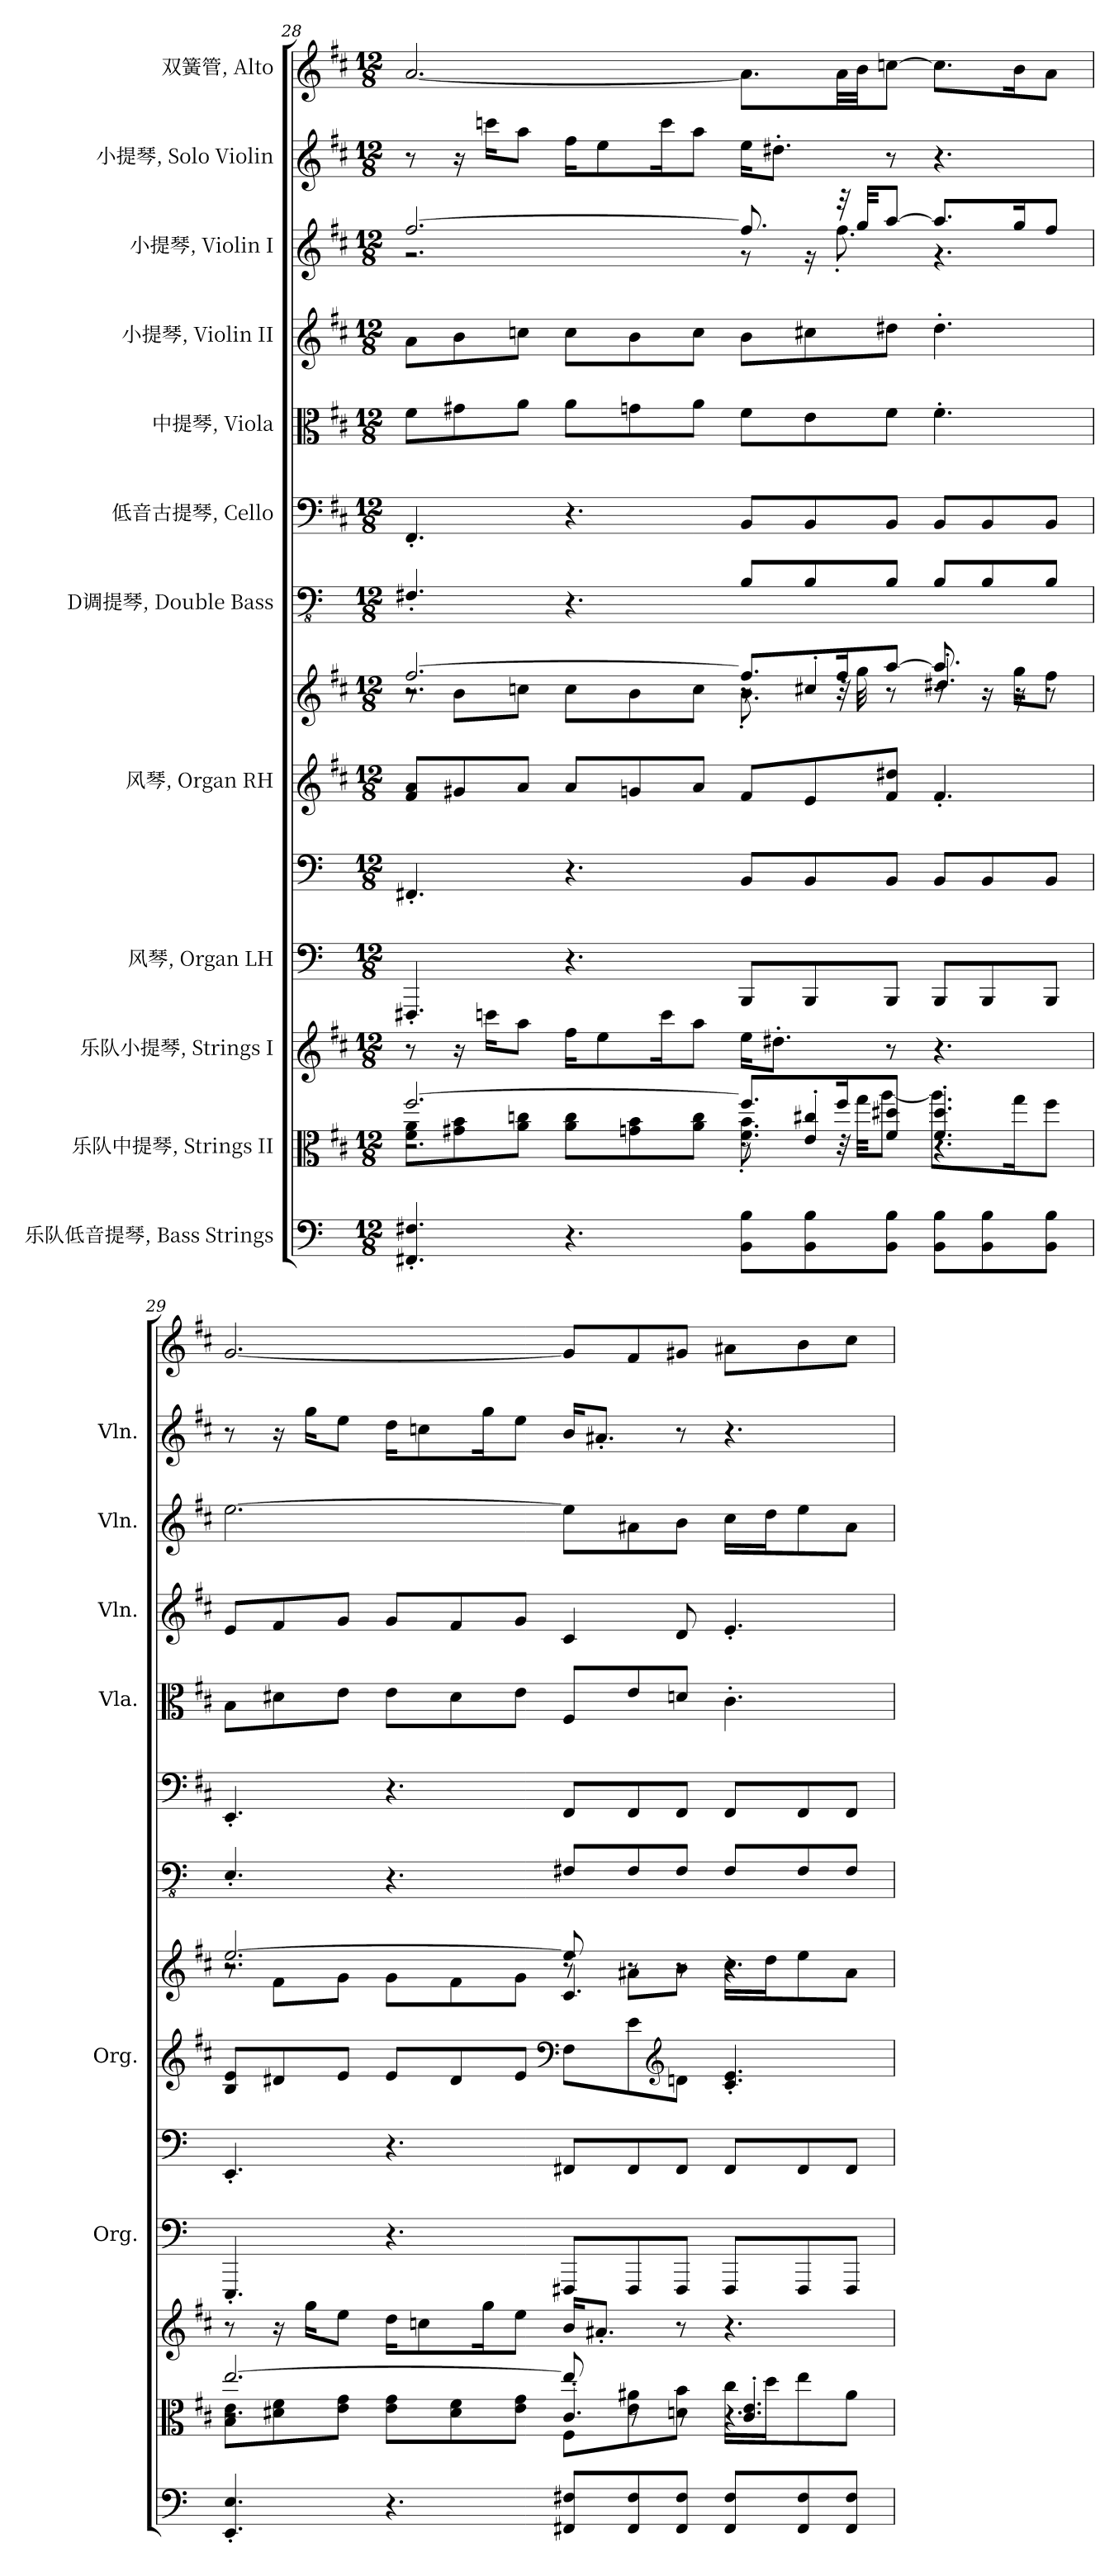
**kern	**kern	**kern	**kern	**kern	**kern	**kern	**kern	**kern	**kern	**kern	**kern	**kern	**kern
*part12	*part11	*part10	*part9	*part9	*part8	*part8	*part7	*part6	*part5	*part4	*part3	*part2	*part1
*staff14	*staff13	*staff12	*staff11	*staff10	*staff9	*staff8	*staff7	*staff6	*staff5	*staff4	*staff3	*staff2	*staff1
*I"乐队低音提琴, Bass Strings	*I"乐队中提琴, Strings II	*I"乐队小提琴, Strings I	*I"风琴, Organ LH	*	*I"风琴, Organ RH	*	*I"D调提琴, Double Bass	*I"低音古提琴, Cello	*I"中提琴, Viola	*I"小提琴, Violin II	*I"小提琴, Violin I	*I"小提琴, Solo Violin	*I"双簧管, Alto
*	*	*	*I'Org.	*	*I'Org.	*	*	*	*I'Vla.	*I'Vln.	*I'Vln.	*I'Vln.	*
!!LO:PB:g=z
*clefF4	*clefC3	*clefG2	*clefF4	*clefF4	*clefG2	*clefG2	*clefFv4	*clefF4	*clefC3	*clefG2	*clefG2	*clefG2	*clefG2
*ITrd7c12	*	*	*	*	*	*	*ITrd7c12	*	*	*	*	*	*
*k[]	*k[f#c#]	*k[f#c#]	*k[]	*k[]	*k[f#c#]	*k[f#c#]	*k[]	*k[f#c#]	*k[f#c#]	*k[f#c#]	*k[f#c#]	*k[f#c#]	*k[f#c#]
*M12/8	*M12/8	*M12/8	*M12/8	*M12/8	*M12/8	*M12/8	*M12/8	*M12/8	*M12/8	*M12/8	*M12/8	*M12/8	*M12/8
=28	=28	=28	=28	=28	=28	=28	=28	=28	=28	=28	=28	=28	=28
*	*^	*	*	*	*	*^	*	*	*	*	*^	*	*
*	*	*^	*	*	*	*	*	*^	*	*	*	*	*	*	*	*
4.FFF#X/' 4.FF#X/'	[2.ff#/	8f#\ 8a\L	2.r	8r	4.FFF#X'/	4.FF#X'/	8f#/ 8a/L	[2.ff#/	8r	2.r	4.FFF#X'/	4.FF#'/	8f#\L	8a\L	[2.ff#/	2.r	8r	[2.a/
.	.	8g#X\ 8b\	.	16r	.	.	8g#X/	.	8b\L	.	.	.	8g#X\	8b\	.	.	16r	.
.	.	.	.	16cccn\KL	.	.	.	.	.	.	.	.	.	.	.	.	16cccn\KL	.
.	.	8a\ 8ccn\J	.	8aa\J	.	.	8a/J	.	8ccn\J	.	.	.	8a\J	8ccn\J	.	.	8aa\J	.
4.r	.	8a\ 8cc\L	.	16ff#\KL	4.r	4.r	8a/L	.	8cc\L	.	4.r	4.r	8a\L	8cc\L	.	.	16ff#\KL	.
.	.	.	.	8ee\	.	.	.	.	.	.	.	.	.	.	.	.	8ee\	.
.	.	8gn\ 8b\	.	.	.	.	8gn/	.	8b\	.	.	.	8gn\	8b\	.	.	.	.
.	.	.	.	16ccc\K	.	.	.	.	.	.	.	.	.	.	.	.	16ccc\K	.
.	.	8a\ 8cc\J	.	8aa\J	.	.	8a/J	.	8cc\J	.	.	.	8a\J	8cc\J	.	.	8aa\J	.
8BBB\ 8BB\L	8.ff#/L]	8.f#\' 8.b\'	8r	16ee\KL	8BBB/L	8BB/L	8f#/L	8.ff#/L]	8.b'\	8r	8BBB/L	8BB/L	8f#\L	8b\L	8.ff#/]	8r	16ee\KL	8.a\L]
.	.	.	.	8.dd#X'\J	.	.	.	.	.	.	.	.	.	.	.	.	8.dd#X'\J	.
8BBB\ 8BB\	.	.	4e/' 4cc#X/'	.	8BBB/	8BB/	8e/	.	.	4cc#X'/	8BBB/	8BB/	8e\	8cc#X\	.	16r	.	.
.	16ff#/K	32r	.	.	.	.	.	16ff#/K	32r	.	.	.	.	.	32r	8.ff#'\	.	32a\LL
.	.	32gg\KKL	.	.	.	.	.	.	32gg\	.	.	.	.	.	32gg/KKL	.	.	32b\JJ
8BBB\ 8BB\J	8f#/ 8dd#X/J	[8aa\J	.	8r	8BBB/J	8BB/J	8f#/ 8dd#X/J	[8aa/J	8r	.	8BBB/J	8BB/J	8f#\J	8dd#X\J	[8aa/J	.	8r	[8ccn\J
8BBB\ 8BB\L	4.f#/' 4.dd#/'	8.aa\L]	4.r	4.r	8BBB/L	8BB/L	4.f#'/	8.aa/]	8r	4.dd#X'/	8BBB/L	8BB/L	4.f#'\	4.dd#'\	8.aa/L]	4.r	4.r	8.cc\L]
8BBB\ 8BB\	.	.	.	.	8BBB/	8BB/	.	.	16r	.	8BBB/	8BB/	.	.	.	.	.	.
.	.	16gg\K	.	.	.	.	.	16r	16gg\KL	.	.	.	.	.	16gg/K	.	.	16b\K
8BBB\ 8BB\J	.	8ff#\J	.	.	8BBB/J	8BB/J	.	8r	8ff#\J	.	8BBB/J	8BB/J	.	.	8ff#/J	.	.	8a\J
*	*	*	*	*	*	*	*	*	*	*	*	*	*	*	*v	*v	*	*
!!LO:PB:g=z
=29	=29	=29	=29	=29	=29	=29	=29	=29	=29	=29	=29	=29	=29	=29	=29	=29	=29
4.EEE/' 4.EE/'	[2.ee/	8B\ 8e\L	2.r	8r	4.EEE'/	4.EE'/	8B/ 8e/L	[2.ee/	8r	2.r	4.EEE'/	4.EE'/	8B\L	8e/L	[2.ee\	8r	[2.g/
.	.	8d#X\ 8f#\	.	16r	.	.	8d#X/	.	8f#\L	.	.	.	8d#X\	8f#/	.	16r	.
.	.	.	.	16gg\KL	.	.	.	.	.	.	.	.	.	.	.	16gg\KL	.
.	.	8e\ 8g\J	.	8ee\J	.	.	8e/J	.	8g\J	.	.	.	8e\J	8g/J	.	8ee\J	.
4.r	.	8e\ 8g\L	.	16dd\KL	4.r	4.r	8e/L	.	8g\L	.	4.r	4.r	8e\L	8g/L	.	16dd\KL	.
.	.	.	.	8ccn\	.	.	.	.	.	.	.	.	.	.	.	8ccn\	.
.	.	8d#\ 8f#\	.	.	.	.	8d#/	.	8f#\	.	.	.	8d#\	8f#/	.	.	.
.	.	.	.	16gg\K	.	.	.	.	.	.	.	.	.	.	.	16gg\K	.
.	.	8e\ 8g\J	.	8ee\J	.	.	8e/J	.	8g\J	.	.	.	8e\J	8g/J	.	8ee\J	.
*	*	*	*	*	*	*	*clefF4	*	*	*	*	*	*	*	*	*	*
8FFF#X/ 8FF#X/L	8ee/]	8F#\L	4.c#'/	16b/KL	8FFF#X/L	8FF#X/L	8F#\L	8ee/]	8r	4.c#'/	8FFF#X/L	8FF#/L	8F#/L	4c#/	8ee\L]	16b/KL	8g/L]
.	.	.	.	8.a#X'/J	.	.	.	.	.	.	.	.	.	.	.	8.a#X'/J	.
8FFF#/ 8FF#/	8r	8e\ 8a#X\	.	.	8FFF#/	8FF#/	8e\	8r	8a#X\L	.	8FFF#/	8FF#/	8e/	.	8a#X\	.	8f#/
*	*	*	*	*	*	*	*clefG2	*	*	*	*	*	*	*	*	*	*
8FFF#/ 8FF#/J	8r	8dn\ 8b\J	.	8r	8FFF#/J	8FF#/J	8dn\J	8r	8b\J	.	8FFF#/J	8FF#/J	8dn/J	8d/	8b\J	8r	8g#X/J
8FFF#/ 8FF#/L	4.r	16cc#\LL	4.c#/' 4.e/'	4.r	8FFF#/L	8FF#/L	4.c#/' 4.e/'	4.r	16cc#\LL	4.r	8FFF#/L	8FF#/L	4.c#'\	4.e'/	16cc#\LL	4.r	8a#X\L
.	.	16dd\J	.	.	.	.	.	.	16dd\J	.	.	.	.	.	16dd\J	.	.
8FFF#/ 8FF#/	.	8ee\	.	.	8FFF#/	8FF#/	.	.	8ee\	.	8FFF#/	8FF#/	.	.	8ee\	.	8b\
8FFF#/ 8FF#/J	.	8a#\J	.	.	8FFF#/J	8FF#/J	.	.	8a#\J	.	8FFF#/J	8FF#/J	.	.	8a#\J	.	8cc#\J
*	*v	*v	*v	*	*	*	*	*v	*v	*v	*	*	*	*	*	*	*
=	=	=	=	=	=	=	=	=	=	=	=	=	=
*-	*-	*-	*-	*-	*-	*-	*-	*-	*-	*-	*-	*-	*-
